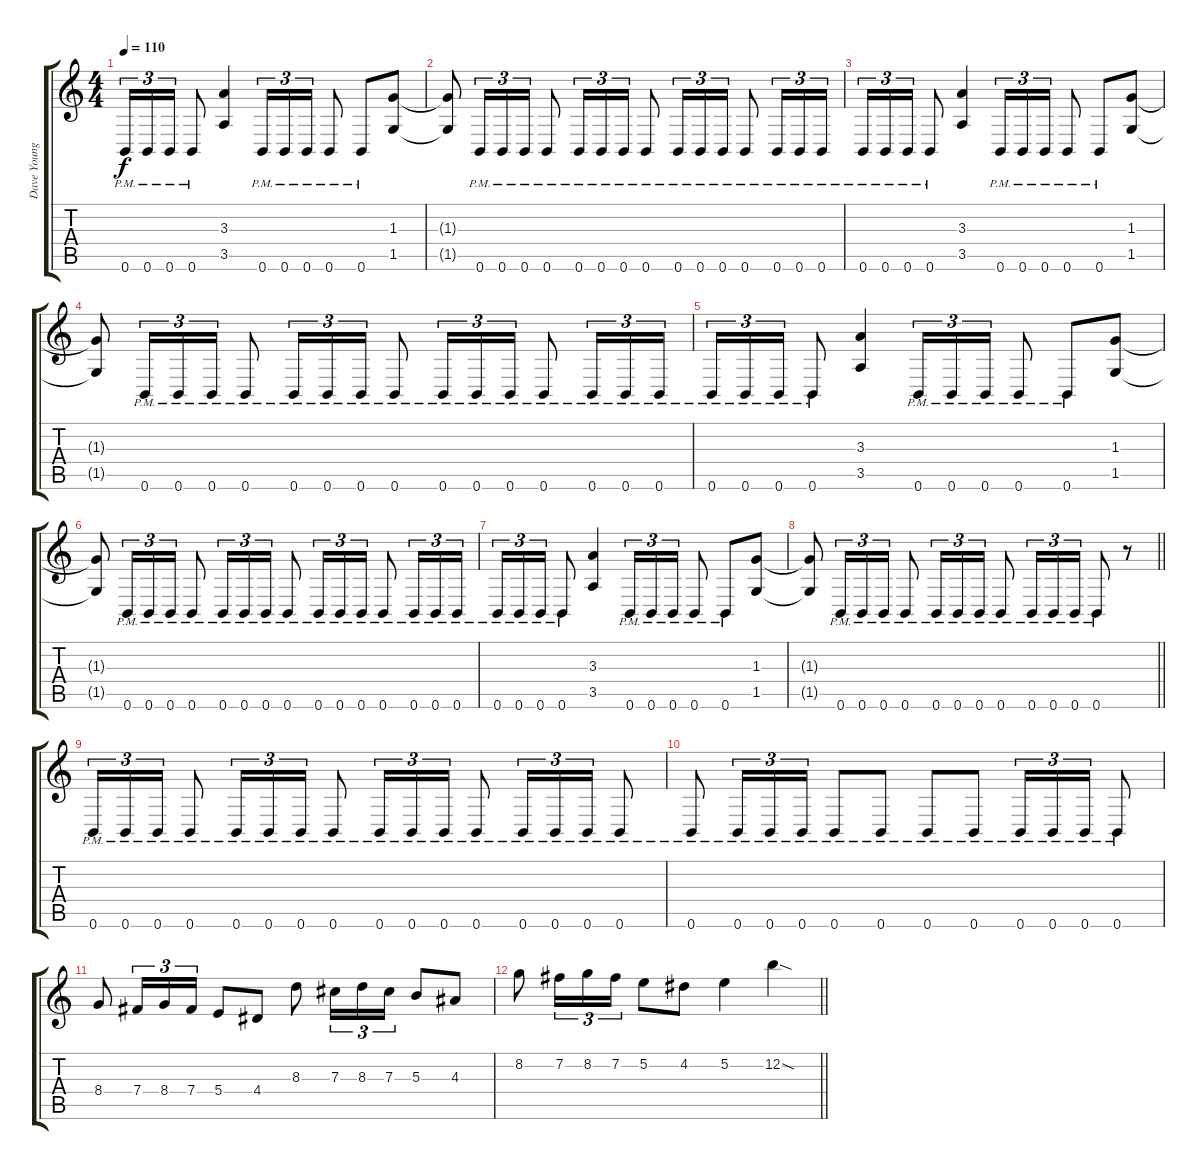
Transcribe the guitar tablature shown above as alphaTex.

\track ("Dave Young" "Dave Young") {instrument distortionguitar}
\staff {score tabs}
\tuning (Eb4 B3 Gb3 B2 Gb2 B1) {hide}
\ts (4 4)
\tempo 110
\clef g2
\ks c
0.6{pm}.16{tu (3 2) dy f} 0.6{pm}.16{tu (3 2)} 0.6{pm}.16{tu (3 2)} 0.6{pm}.8 (3.3 3.5).4 0.6{pm}.16{tu (3 2)} 0.6{pm}.16{tu (3 2)} 0.6{pm}.16{tu (3 2)} 0.6{pm}.8 0.6{pm}.8 (1.3 1.5).8 |
(1.3{t} 1.5{t}).8 0.6{pm}.16{tu (3 2)} 0.6{pm}.16{tu (3 2)} 0.6{pm}.16{tu (3 2)} 0.6{pm}.8 0.6{pm}.16{tu (3 2)} 0.6{pm}.16{tu (3 2)} 0.6{pm}.16{tu (3 2)} 0.6{pm}.8 0.6{pm}.16{tu (3 2)} 0.6{pm}.16{tu (3 2)} 0.6{pm}.16{tu (3 2)} 0.6{pm}.8 0.6{pm}.16{tu (3 2)} 0.6{pm}.16{tu (3 2)} 0.6{pm}.16{tu (3 2)} |
0.6{pm}.16{tu (3 2)} 0.6{pm}.16{tu (3 2)} 0.6{pm}.16{tu (3 2)} 0.6{pm}.8 (3.3 3.5).4 0.6{pm}.16{tu (3 2)} 0.6{pm}.16{tu (3 2)} 0.6{pm}.16{tu (3 2)} 0.6{pm}.8 0.6{pm}.8 (1.3 1.5).8 |
(1.3{t} 1.5{t}).8 0.6{pm}.16{tu (3 2)} 0.6{pm}.16{tu (3 2)} 0.6{pm}.16{tu (3 2)} 0.6{pm}.8 0.6{pm}.16{tu (3 2)} 0.6{pm}.16{tu (3 2)} 0.6{pm}.16{tu (3 2)} 0.6{pm}.8 0.6{pm}.16{tu (3 2)} 0.6{pm}.16{tu (3 2)} 0.6{pm}.16{tu (3 2)} 0.6{pm}.8 0.6{pm}.16{tu (3 2)} 0.6{pm}.16{tu (3 2)} 0.6{pm}.16{tu (3 2)} |
0.6{pm}.16{tu (3 2)} 0.6{pm}.16{tu (3 2)} 0.6{pm}.16{tu (3 2)} 0.6{pm}.8 (3.3 3.5).4 0.6{pm}.16{tu (3 2)} 0.6{pm}.16{tu (3 2)} 0.6{pm}.16{tu (3 2)} 0.6{pm}.8 0.6{pm}.8 (1.3 1.5).8 |
(1.3{t} 1.5{t}).8 0.6{pm}.16{tu (3 2)} 0.6{pm}.16{tu (3 2)} 0.6{pm}.16{tu (3 2)} 0.6{pm}.8 0.6{pm}.16{tu (3 2)} 0.6{pm}.16{tu (3 2)} 0.6{pm}.16{tu (3 2)} 0.6{pm}.8 0.6{pm}.16{tu (3 2)} 0.6{pm}.16{tu (3 2)} 0.6{pm}.16{tu (3 2)} 0.6{pm}.8 0.6{pm}.16{tu (3 2)} 0.6{pm}.16{tu (3 2)} 0.6{pm}.16{tu (3 2)} |
0.6{pm}.16{tu (3 2)} 0.6{pm}.16{tu (3 2)} 0.6{pm}.16{tu (3 2)} 0.6{pm}.8 (3.3 3.5).4 0.6{pm}.16{tu (3 2)} 0.6{pm}.16{tu (3 2)} 0.6{pm}.16{tu (3 2)} 0.6{pm}.8 0.6{pm}.8 (1.3 1.5).8 |
\barLineRight lightlight
(1.3{t} 1.5{t}).8 0.6{pm}.16{tu (3 2)} 0.6{pm}.16{tu (3 2)} 0.6{pm}.16{tu (3 2)} 0.6{pm}.8 0.6{pm}.16{tu (3 2)} 0.6{pm}.16{tu (3 2)} 0.6{pm}.16{tu (3 2)} 0.6{pm}.8 0.6{pm}.16{tu (3 2)} 0.6{pm}.16{tu (3 2)} 0.6{pm}.16{tu (3 2)} 0.6{pm}.8 r.8 |
0.6{pm}.16{tu (3 2)} 0.6{pm}.16{tu (3 2)} 0.6{pm}.16{tu (3 2)} 0.6{pm}.8 0.6{pm}.16{tu (3 2)} 0.6{pm}.16{tu (3 2)} 0.6{pm}.16{tu (3 2)} 0.6{pm}.8 0.6{pm}.16{tu (3 2)} 0.6{pm}.16{tu (3 2)} 0.6{pm}.16{tu (3 2)} 0.6{pm}.8 0.6{pm}.16{tu (3 2)} 0.6{pm}.16{tu (3 2)} 0.6{pm}.16{tu (3 2)} 0.6{pm}.8 |
0.6{pm}.8 0.6{pm}.16{tu (3 2)} 0.6{pm}.16{tu (3 2)} 0.6{pm}.16{tu (3 2)} 0.6{pm}.8 0.6{pm}.8 0.6{pm}.8 0.6{pm}.8 0.6{pm}.16{tu (3 2)} 0.6{pm}.16{tu (3 2)} 0.6{pm}.16{tu (3 2)} 0.6{pm}.8 |
8.4.8 7.4.16{tu (3 2)} 8.4.16{tu (3 2)} 7.4.16{tu (3 2)} 5.4.8 4.4.8 8.3.8 7.3.16{tu (3 2)} 8.3.16{tu (3 2)} 7.3.16{tu (3 2)} 5.3.8 4.3.8 |
\barLineRight lightlight
8.2.8 7.2.16{tu (3 2)} 8.2.16{tu (3 2)} 7.2.16{tu (3 2)} 5.2.8 4.2.8 5.2.4 12.2{sod}.4
